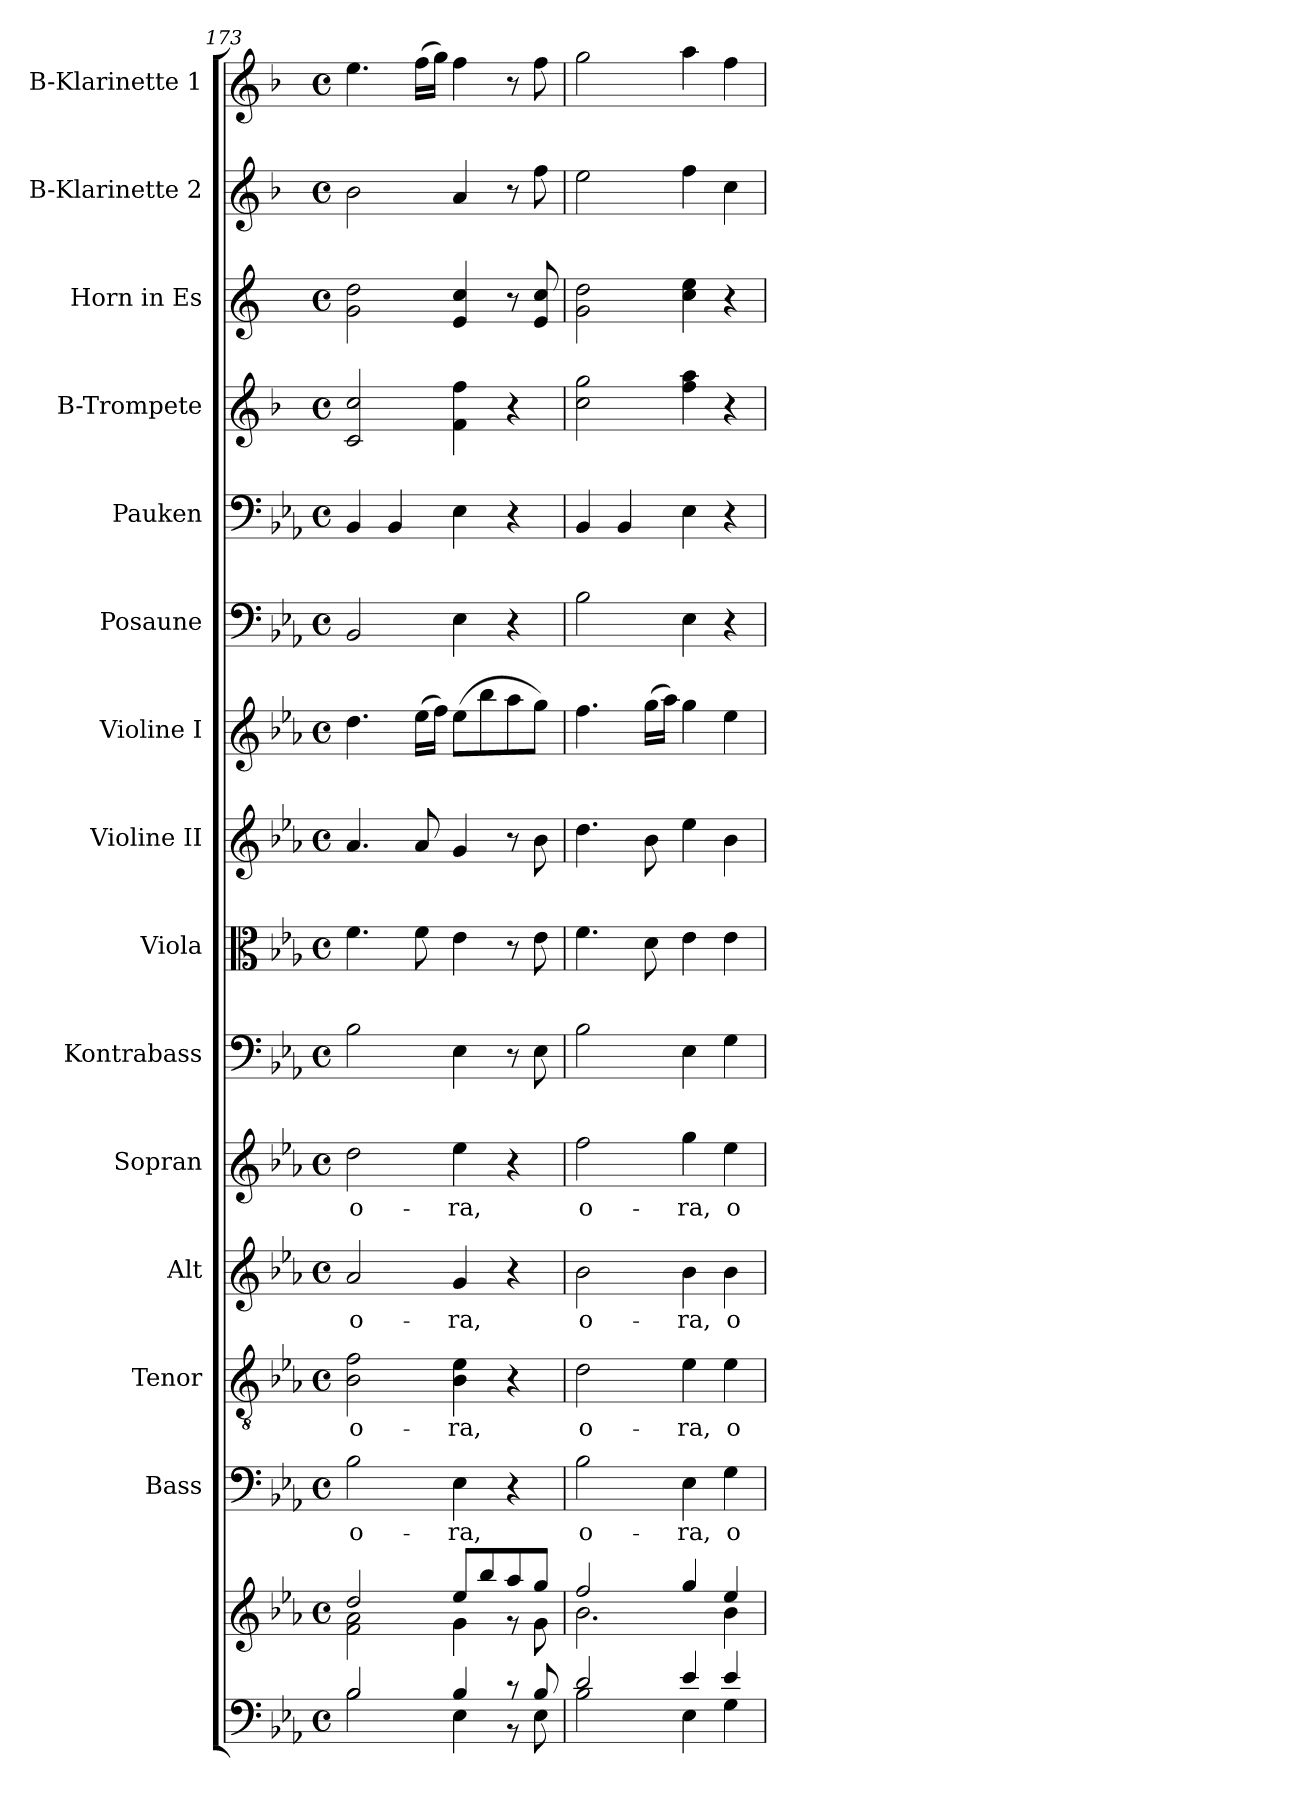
**kern	**kern	**kern	**text	**kern	**text	**kern	**text	**kern	**text	**kern	**kern	**kern	**kern	**kern	**kern	**kern	**kern	**kern	**kern
*part15	*part15	*part14	*part14	*part13	*part13	*part12	*part12	*part11	*part11	*part10	*part9	*part8	*part7	*part6	*part5	*part4	*part3	*part2	*part1
*staff16	*staff15	*staff14	*staff14	*staff13	*staff13	*staff12	*staff12	*staff11	*staff11	*staff10	*staff9	*staff8	*staff7	*staff6	*staff5	*staff4	*staff3	*staff2	*staff1
*	*	*I"Bass	*	*I"Tenor	*	*I"Alt	*	*I"Sopran	*	*I"Kontrabass	*I"Viola	*I"Violine II	*I"Violine I	*I"Posaune	*I"Pauken	*I"B-Trompete	*I"Horn in Es	*I"B-Klarinette 2	*I"B-Klarinette 1
*	*	*I'B.	*	*I'T.	*	*I'A.	*	*I'S.	*	*I'Kb.	*I'Vla.	*I'Vl. II	*I'Vl. I	*I'Pos.	*I'Pk.	*I'B Trp.	*	*I'B Kl. 2	*I'B Kl. 1
*clefF4	*clefG2	*clefF4	*	*clefGv2	*	*clefG2	*	*clefG2	*	*clefF4	*clefC3	*clefG2	*clefG2	*clefF4	*clefF4	*clefG2	*clefG2	*clefG2	*clefG2
*	*	*	*	*	*	*	*	*	*	*ITrd7c12	*	*	*	*	*	*ITrd1c2	*ITrd5c9	*ITrd1c2	*ITrd1c2
*k[b-e-a-]	*k[b-e-a-]	*k[b-e-a-]	*	*k[b-e-a-]	*	*k[b-e-a-]	*	*k[b-e-a-]	*	*k[b-e-a-]	*k[b-e-a-]	*k[b-e-a-]	*k[b-e-a-]	*k[b-e-a-]	*k[b-e-a-]	*k[b-e-a-]	*k[b-e-a-]	*k[b-e-a-]	*k[b-e-a-]
*E-:	*E-:	*E-:	*	*E-:	*	*E-:	*	*E-:	*	*E-:	*E-:	*E-:	*E-:	*E-:	*E-:	*E-:	*E-:	*E-:	*E-:
*M4/4	*M4/4	*M4/4	*	*M4/4	*	*M4/4	*	*M4/4	*	*M4/4	*M4/4	*M4/4	*M4/4	*M4/4	*M4/4	*M4/4	*M4/4	*M4/4	*M4/4
*met(c)	*met(c)	*met(c)	*	*met(c)	*	*met(c)	*	*met(c)	*	*met(c)	*met(c)	*met(c)	*met(c)	*met(c)	*met(c)	*met(c)	*met(c)	*met(c)	*met(c)
=173	=173	=173	=173	=173	=173	=173	=173	=173	=173	=173	=173	=173	=173	=173	=173	=173	=173	=173	=173
*^	*^	*	*	*	*	*	*	*	*	*	*	*	*	*	*	*	*	*	*
!	!	!	!	!	!LO:LY:b	!	!LO:LY:b	!	!LO:LY:b	!	!LO:LY:b	!	!	!	!	!	!	!	!	!	!
2B-/	2B-\	2dd/	2f\ 2a-\	2B-\	o-	2B-\ 2f\	o-	2a-/	o-	2dd\	o-	2BB-\	4.f\	4.a-/	4.dd\	2BB-/	4BB-/	2B-/ 2b-/	2B-\ 2f\	2a-\	4.dd\
.	.	.	.	.	.	.	.	.	.	.	.	.	.	.	.	.	4BB-/	.	.	.	.
.	.	.	.	.	.	.	.	.	.	.	.	.	8f\	8a-/	(>16ee-\LL	.	.	.	.	.	(>16ee-\LL
.	.	.	.	.	.	.	.	.	.	.	.	.	.	.	16ff\JJ)	.	.	.	.	.	16ff\JJ)
!	!	!	!	!	!LO:LY:b	!	!LO:LY:b	!	!LO:LY:b	!	!LO:LY:b	!	!	!	!	!	!	!	!	!	!
4B-/	4E-\	8ee-/L	4g\	4E-\	-ra,	4B-\ 4e-\	-ra,	4g/	-ra,	4ee-\	-ra,	4EE-\	4e-\	4g/	(>8ee-\L	4E-\	4E-\	4e-\ 4ee-\	4G/ 4e-/	4g/	4ee-\
.	.	8bb-/	.	.	.	.	.	.	.	.	.	.	.	.	8bb-\	.	.	.	.	.	.
8r	8r	8aa-/	8rg	4r	.	4r	.	4r	.	4r	.	8r	8r	8r	8aa-\	4r	4r	4r	8r	8r	8r
8B-/	8E-\	8gg/J	8g\	.	.	.	.	.	.	.	.	8EE-\	8e-\	8b-\	8gg\J)	.	.	.	8G/ 8e-/	8ee-\	8ee-\
=174	=174	=174	=174	=174	=174	=174	=174	=174	=174	=174	=174	=174	=174	=174	=174	=174	=174	=174	=174	=174	=174
!	!	!	!	!	!LO:LY:b	!	!LO:LY:b	!	!LO:LY:b	!	!LO:LY:b	!	!	!	!	!	!	!	!	!	!
2d/	2B-\	2ff/	2.b-\	2B-\	o-	2d\	o-	2b-\	o-	2ff\	o-	2BB-\	4.f\	4.dd\	4.ff\	2B-\	4BB-/	2b-\ 2ff\	2B-\ 2f\	2dd\	2ff\
.	.	.	.	.	.	.	.	.	.	.	.	.	.	.	.	.	4BB-/	.	.	.	.
.	.	.	.	.	.	.	.	.	.	.	.	.	8d\	8b-\	(>16gg\LL	.	.	.	.	.	.
.	.	.	.	.	.	.	.	.	.	.	.	.	.	.	16aa-\JJ)	.	.	.	.	.	.
!	!	!	!	!	!LO:LY:b	!	!LO:LY:b	!	!LO:LY:b	!	!LO:LY:b	!	!	!	!	!	!	!	!	!	!
4e-/	4E-\	4gg/	.	4E-\	-ra,	4e-\	-ra,	4b-\	-ra,	4gg\	-ra,	4EE-\	4e-\	4ee-\	4gg\	4E-\	4E-\	4ee-\ 4gg\	4e-\ 4g\	4ee-\	4gg\
!	!	!	!	!	!LO:LY:b	!	!LO:LY:b	!	!LO:LY:b	!	!LO:LY:b	!	!	!	!	!	!	!	!	!	!
4e-/	4G\	4ee-/	4b-\	4G\	o-	4e-\	o-	4b-\	o-	4ee-\	o-	4GG\	4e-\	4b-\	4ee-\	4r	4r	4r	4r	4b-\	4ee-\
*v	*v	*	*	*	*	*	*	*	*	*	*	*	*	*	*	*	*	*	*	*	*
*	*v	*v	*	*	*	*	*	*	*	*	*	*	*	*	*	*	*	*	*	*
=	=	=	=	=	=	=	=	=	=	=	=	=	=	=	=	=	=	=	=
*-	*-	*-	*-	*-	*-	*-	*-	*-	*-	*-	*-	*-	*-	*-	*-	*-	*-	*-	*-
